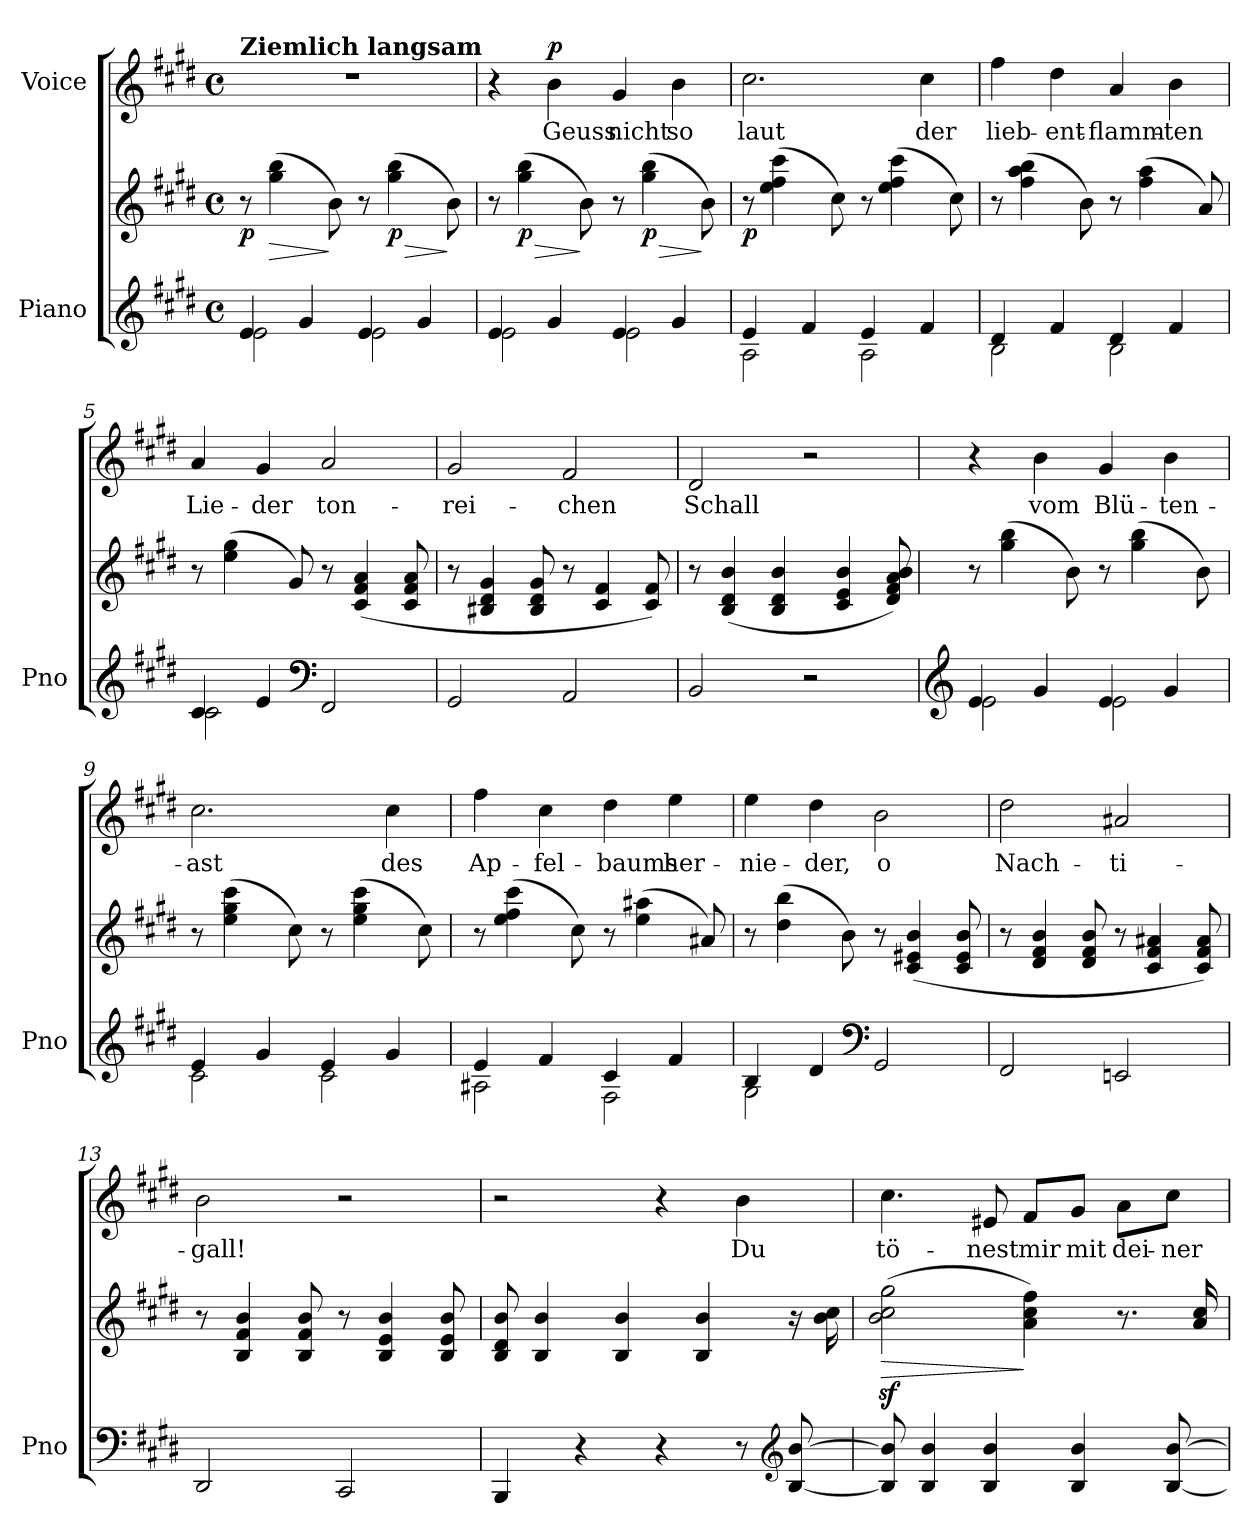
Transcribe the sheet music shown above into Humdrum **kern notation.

**kern	**kern	**dynam	**kern	**text	**dynam
*part2	*part2	*part2	*part1	*part1	*part1
*staff3	*staff2	*staff2/3	*staff1	*staff1	*staff1
*I"Piano	*	*	*I"Voice	*	*
*I'Pno	*	*	*	*	*
*clefG2	*clefG2	*	*clefG2	*	*
*k[f#c#g#d#]	*k[f#c#g#d#]	*	*k[f#c#g#d#]	*	*
*M4/4	*M4/4	*	*M4/4	*	*
*met(c)	*met(c)	*	*met(c)	*	*
=1	=1	=1	=1	=1	=1
*^	*	*	*	*	*
!	!	!	!	!LO:TX:a:B:t=Ziemlich langsam	!	!
!	!	!	!LO:DY:b	!	!	!
4e/	2e\	8r	p	1r	.	.
!	!	!	!LO:HP:b	!	!	!
.	.	(>4gg#\ 4bb\	>	.	.	.
4g#/	.	.	.	.	.	.
.	.	8b\)	]	.	.	.
4e/	2e\	8r	.	.	.	.
!	!	!	!LO:HP:b	!	!	!
!	!	!	!LO:DY:n=1:b	!	!	!
.	.	(>4gg#\ 4bb\	> p	.	.	.
4g#/	.	.	.	.	.	.
.	.	8b\)	]	.	.	.
=2	=2	=2	=2	=2	=2	=2
4e/	2e\	8r	.	4r	.	.
!	!	!	!LO:HP:b	!	!	!
!	!	!	!LO:DY:n=1:b	!	!	!
.	.	(>4gg#\ 4bb\	> p	.	.	.
!	!	!	!	!	!LO:LY:b	!LO:DY:a
4g#/	.	.	.	4b\	Geuss	p
.	.	8b\)	]	.	.	.
!	!	!	!	!	!LO:LY:b	!
4e/	2e\	8r	.	4g#/	nicht	.
!	!	!	!LO:HP:b	!	!	!
!	!	!	!LO:DY:n=2:b	!	!	!
.	.	(>4gg#\ 4bb\	> p	.	.	.
!	!	!	!	!	!LO:LY:b	!
4g#/	.	.	.	4b\	so	.
.	.	8b\)	]	.	.	.
=3	=3	=3	=3	=3	=3	=3
!	!	!	!LO:DY:b	!	!LO:LY:b	!
4e/	2A\	8r	p	2.cc#\	laut	.
.	.	(>4ee\ 4ff#\ 4ccc#\	.	.	.	.
4f#/	.	.	.	.	.	.
.	.	8cc#\)	.	.	.	.
4e/	2A\	8r	.	.	.	.
.	.	(>4ee\ 4ff#\ 4ccc#\	.	.	.	.
!	!	!	!	!	!LO:LY:b	!
4f#/	.	.	.	4cc#\	der	.
.	.	8cc#\)	.	.	.	.
!!LO:LB:g=z
=4	=4	=4	=4	=4	=4	=4
!	!	!	!	!	!LO:LY:b	!
4d#/	2B\	8r	.	4ff#\	lieb-	.
.	.	(>4ff#\ 4aa\ 4bb\	.	.	.	.
!	!	!	!	!	!LO:LY:b	!
4f#/	.	.	.	4dd#\	-ent-	.
.	.	8b\)	.	.	.	.
!	!	!	!	!	!LO:LY:b	!
4d#/	2B\	8r	.	4a/	-flamm-	.
.	.	(>4ff#\ 4aa\	.	.	.	.
!	!	!	!	!	!LO:LY:b	!
4f#/	.	.	.	4b\	-ten	.
.	.	8a/)	.	.	.	.
=5	=5	=5	=5	=5	=5	=5
!	!	!	!	!	!LO:LY:b	!
4c#/	2c#\	8r	.	4a/	Lie-	.
.	.	(>4ee\ 4gg#\	.	.	.	.
!	!	!	!	!	!LO:LY:b	!
4e/	.	.	.	4g#/	-der	.
.	.	8g#/)	.	.	.	.
*clefF4	*	*	*	*	*	*
!	!	!	!	!	!LO:LY:b	!
2FF#/	2ryy	8r	.	2a/	ton-	.
.	.	(>4c#/ 4f#/ 4a/	.	.	.	.
.	.	8c#/ 8f#/ 8a/	.	.	.	.
*v	*v	*	*	*	*	*
=6	=6	=6	=6	=6	=6
!	!	!	!	!LO:LY:b	!
2GG#/	8r	.	2g#/	-rei-	.
.	4B#X/ 4d#/ 4g#/	.	.	.	.
.	8B#/ 8d#/ 8g#/	.	.	.	.
!	!	!	!	!LO:LY:b	!
2AA/	8r	.	2f#/	-chen	.
.	4c#/ 4f#/	.	.	.	.
.	8c#/ 8f#/)	.	.	.	.
=7	=7	=7	=7	=7	=7
!	!	!	!	!LO:LY:b	!
2BB/	8r	.	2d#/	Schall	.
.	(<4B/ 4d#/ 4b/	.	.	.	.
.	4B/ 4d#/ 4b/	.	.	.	.
2r	.	.	2r	.	.
.	4c#/ 4e/ 4b/	.	.	.	.
.	8d#/ 8f#/ 8a/ 8b/)	.	.	.	.
!!LO:LB:g=z
=8	=8	=8	=8	=8	=8
*clefG2	*	*	*	*	*
*^	*	*	*	*	*
4e/	2e\	8r	.	4r	.	.
.	.	(>4gg#\ 4bb\	.	.	.	.
!	!	!	!	!	!LO:LY:b	!
4g#/	.	.	.	4b\	vom	.
.	.	8b\)	.	.	.	.
!	!	!	!	!	!LO:LY:b	!
4e/	2e\	8r	.	4g#/	Blü-	.
.	.	(>4gg#\ 4bb\	.	.	.	.
!	!	!	!	!	!LO:LY:b	!
4g#/	.	.	.	4b\	-ten-	.
.	.	8b\)	.	.	.	.
=9	=9	=9	=9	=9	=9	=9
!	!	!	!	!	!LO:LY:b	!
4e/	2c#\	8r	.	2.cc#\	-ast	.
.	.	(>4ee\ 4gg#\ 4ccc#\	.	.	.	.
4g#/	.	.	.	.	.	.
.	.	8cc#\)	.	.	.	.
4e/	2c#\	8r	.	.	.	.
.	.	(>4ee\ 4gg#\ 4ccc#\	.	.	.	.
!	!	!	!	!	!LO:LY:b	!
4g#/	.	.	.	4cc#\	des	.
.	.	8cc#\)	.	.	.	.
=10	=10	=10	=10	=10	=10	=10
!	!	!	!	!	!LO:LY:b	!
4e/	2A#X\	8r	.	4ff#\	Ap-	.
.	.	(>4ee\ 4ff#\ 4ccc#\	.	.	.	.
!	!	!	!	!	!LO:LY:b	!
4f#/	.	.	.	4cc#\	-fel-	.
.	.	8cc#\)	.	.	.	.
!	!	!	!	!	!LO:LY:b	!
4c#/	2F#\	8r	.	4dd#\	-baums	.
.	.	(>4ee\ 4aa#X\	.	.	.	.
!	!	!	!	!	!LO:LY:b	!
4f#/	.	.	.	4ee\	her-	.
.	.	8a#X/)	.	.	.	.
!!LO:LB:g=z
=11	=11	=11	=11	=11	=11	=11
!	!	!	!	!	!LO:LY:b	!
4B/	2G#\	8r	.	4ee\	-nie-	.
.	.	(>4dd#\ 4bb\	.	.	.	.
!	!	!	!	!	!LO:LY:b	!
4d#/	.	.	.	4dd#\	-der,	.
.	.	8b\)	.	.	.	.
*clefF4	*	*	*	*	*	*
!	!	!	!	!	!LO:LY:b	!
2GG#/	2rGGyy	8r	.	2b\	o	.
.	.	(>4c#/ 4e#X/ 4b/	.	.	.	.
.	.	8c#/ 8e#/ 8b/	.	.	.	.
*v	*v	*	*	*	*	*
=12	=12	=12	=12	=12	=12
!	!	!	!	!LO:LY:b	!
2FF#/	8r	.	2dd#\	Nach-	.
.	4d#/ 4f#/ 4b/	.	.	.	.
.	8d#/ 8f#/ 8b/	.	.	.	.
!	!	!	!	!LO:LY:b	!
2EEn/	8r	.	2a#X/	-ti-	.
.	4c#/ 4f#/ 4a#X/	.	.	.	.
.	8c#/ 8f#/ 8a#/)	.	.	.	.
=13	=13	=13	=13	=13	=13
!	!	!	!	!LO:LY:b	!
2DD#/	8r	.	2b\	-gall!	.
.	4B/ 4f#/ 4b/	.	.	.	.
.	8B/ 8f#/ 8b/	.	.	.	.
2CC#/	8r	.	2r	.	.
.	4B/ 4e/ 4b/	.	.	.	.
.	8B/ 8e/ 8b/	.	.	.	.
=14	=14	=14	=14	=14	=14
4BBB/	8B/ 8d#/ 8b/	.	2r	.	.
.	4B/ 4b/	.	.	.	.
4r	.	.	.	.	.
.	4B/ 4b/	.	.	.	.
4r	.	.	4r	.	.
.	4B/ 4b/	.	.	.	.
!	!	!	!	!LO:LY:b	!
8r	.	.	4b\	Du	.
*clefG2	*	*	*	*	*
[8B/ [8b/	16r	.	.	.	.
.	16b\ 16cc#\	.	.	.	.
!!LO:PB:g=z
=15	=15	=15	=15	=15	=15
!	!	!LO:HP:b	!	!LO:LY:b	!
8B/] 8b/]	(>2b\z< 2cc#\z< 2gg#\z<	>	4.cc#\	tö-	.
4B/ 4b/	.	.	.	.	.
!	!	!	!	!LO:LY:b	!
4B/ 4b/	.	.	8e#X/	-nest	.
!	!	!	!	!LO:LY:b	!
.	4a\ 4cc#\ 4ff#\)	]	8f#/L	mir	.
!	!	!	!	!LO:LY:b	!
4B/ 4b/	.	.	8g#/J	mit	.
!	!	!	!	!LO:LY:b	!
.	8.r	.	8a\L	dei-	.
!	!	!	!	!LO:LY:b	!
[8B/ [8b/	.	.	8cc#\J	-ner	.
.	16a/ 16cc#/	.	.	.	.
=	=	=	=	=	=
*-	*-	*-	*-	*-	*-
